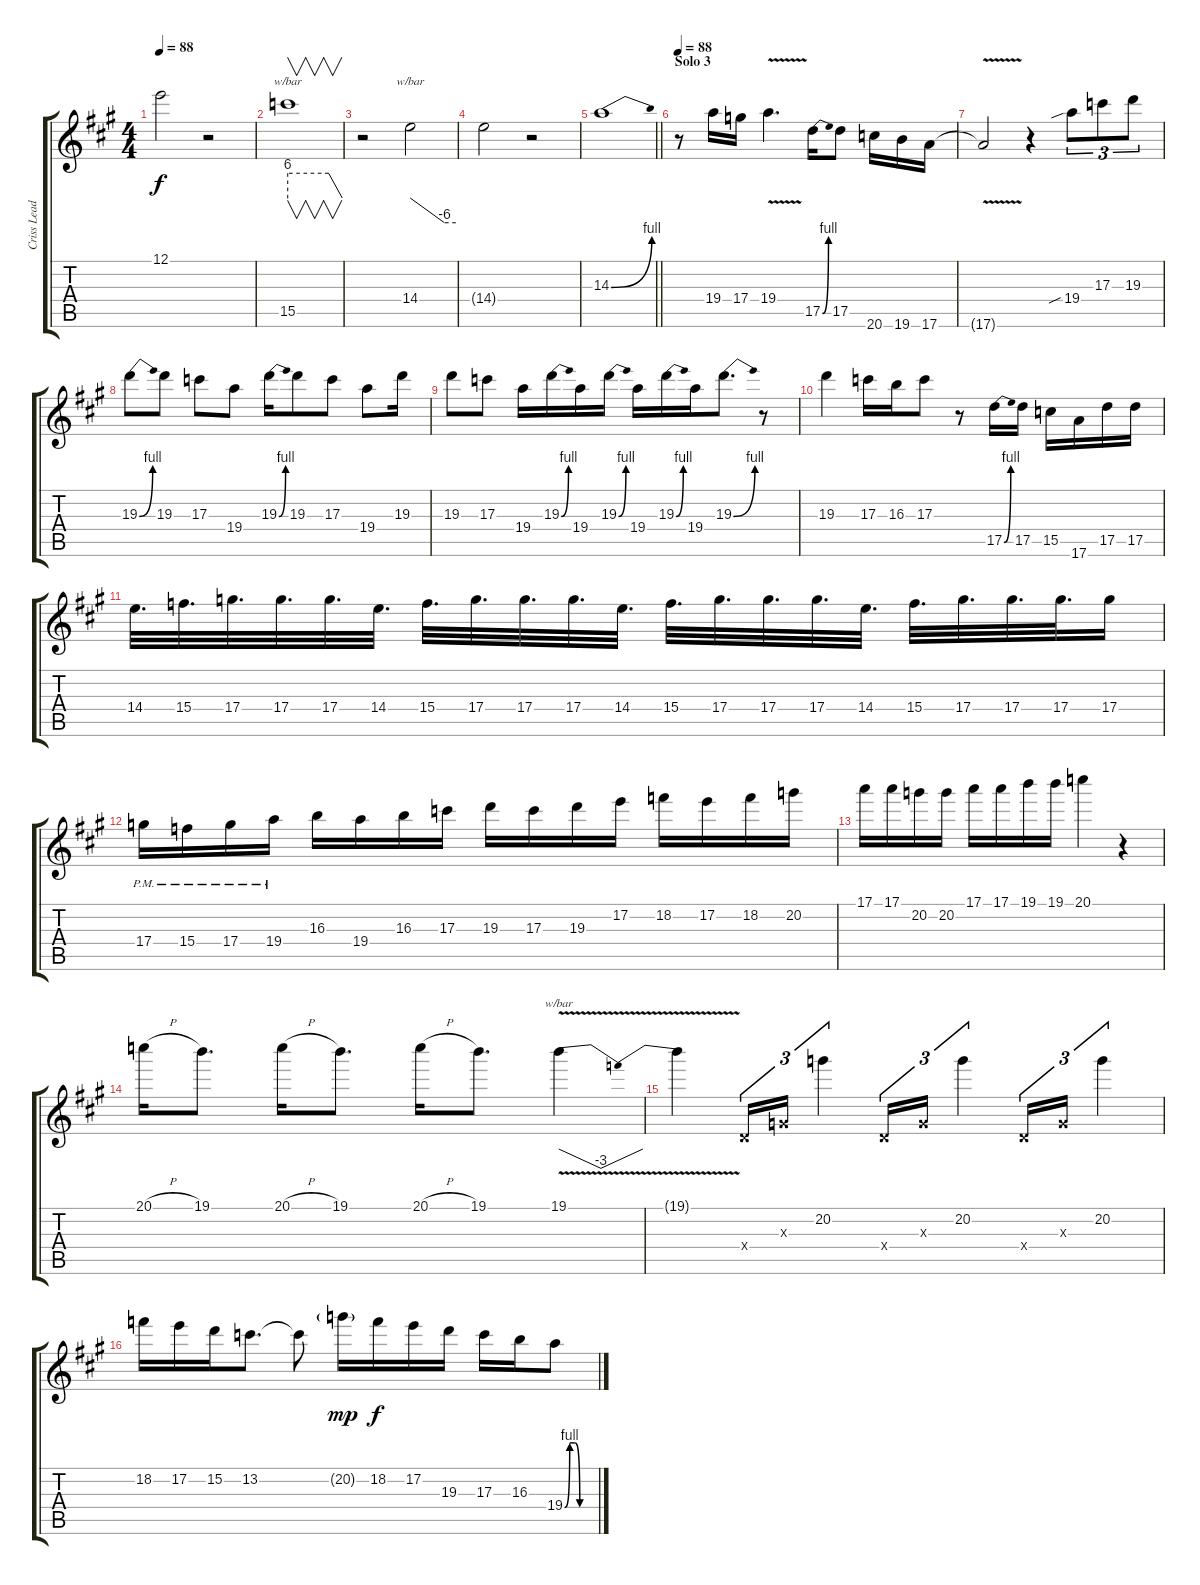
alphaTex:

\track ("Criss Lead [Electric]" "Criss Lead") {instrument distortionguitar}
\staff {score tabs}
\tuning (E4 B3 G3 D3 A2 E2) {hide}
\ts (4 4)
\tempo 88
\clef g2
\ks a
12.1{t}.2{dy f} r.2 |
15.5.1{v tbe (custom default 0 24 45 24 60 0)} |
r.2 14.4.2{tbe (custom default 0 0 45 -24 60 -24)} |
14.4{t}.2 r.2 |
\barLineRight lightlight
14.3{be (bend 0 0 60 4)}.1 |
\section ("" "Solo 3")
\tempo 88
r.8{instrument distortionguitar} 19.4.16 17.4.16 19.4{v}.4{d} 17.5{be (bend 0 0 60 4)}.16 17.5.8 20.6.16 19.6.16 17.6.16 |
17.6{v t}.2 r.4 19.4{sib}.8{tu (3 2)} 17.3.8{tu (3 2)} 19.3.8{tu (3 2)} |
19.3{be (bend 0 0 60 4)}.8 19.3.8 17.3.8 19.4.8 19.3{be (bend 0 0 60 4)}.16 19.3.8 17.3.8 19.4.8 19.3.16 |
19.3.8 17.3.8 19.4.16 19.3{be (bend 0 0 60 4)}.16 19.4.16 19.3{be (bend 0 0 60 4)}.16 19.4.16 19.3{be (bend 0 0 60 4)}.16 19.4.16 19.3{be (bend 0 0 60 4)}.8{d} r.8 |
19.3.4 17.3.16 16.3.16 17.3.8 r.8 17.5{be (bend 0 0 60 4)}.16 17.5.16 15.5.16 17.6.16 17.5.16 17.5.16 |
14.4.32{d} 15.4.32{d} 17.4.32{d} 17.4.32{d} 17.4.32{d} 14.4.32{d} 15.4.32{d} 17.4.32{d} 17.4.32{d} 17.4.32{d} 14.4.32{d} 15.4.32{d} 17.4.32{d} 17.4.32{d} 17.4.32{d} 14.4.32{d} 15.4.32{d} 17.4.32{d} 17.4.32{d} 17.4.32{d} 17.4.16 |
17.4{pm}.16 15.4{pm}.16 17.4{pm}.16 19.4{pm}.16 16.3.16 19.4.16 16.3.16 17.3.16 19.3.16 17.3.16 19.3.16 17.2.16 18.2.16 17.2.16 18.2.16 20.2.16 |
17.1.16 17.1.16 20.2.16 20.2.16 17.1.16 17.1.16 19.1.16 19.1.16 20.1.4 r.4 |
20.1{h}.16 19.1.8{d} 20.1{h}.16 19.1.8{d} 20.1{h}.16 19.1.8{d} 19.1{v}.4{tbe (dip default 0 0 30 -12 60 0)} |
19.1{t}.4 0.4{x}.16{tu (3 2)} 0.3{x}.16{tu (3 2)} 20.2.4{tu (3 2)} 0.4{x}.16{tu (3 2)} 0.3{x}.16{tu (3 2)} 20.2.4{tu (3 2)} 0.4{x}.16{tu (3 2)} 0.3{x}.16{tu (3 2)} 20.2.4{tu (3 2)} |
18.2.16 17.2.16 15.2.16 13.2.8{d} 13.2{t}.8 20.2{g}.16{dy mp} 18.2.16{dy f} 17.2.16 19.3.16 17.3.16 16.3.16 19.4{be (custom 0 0 10 4 20 4 30 0 60 0)}.8
